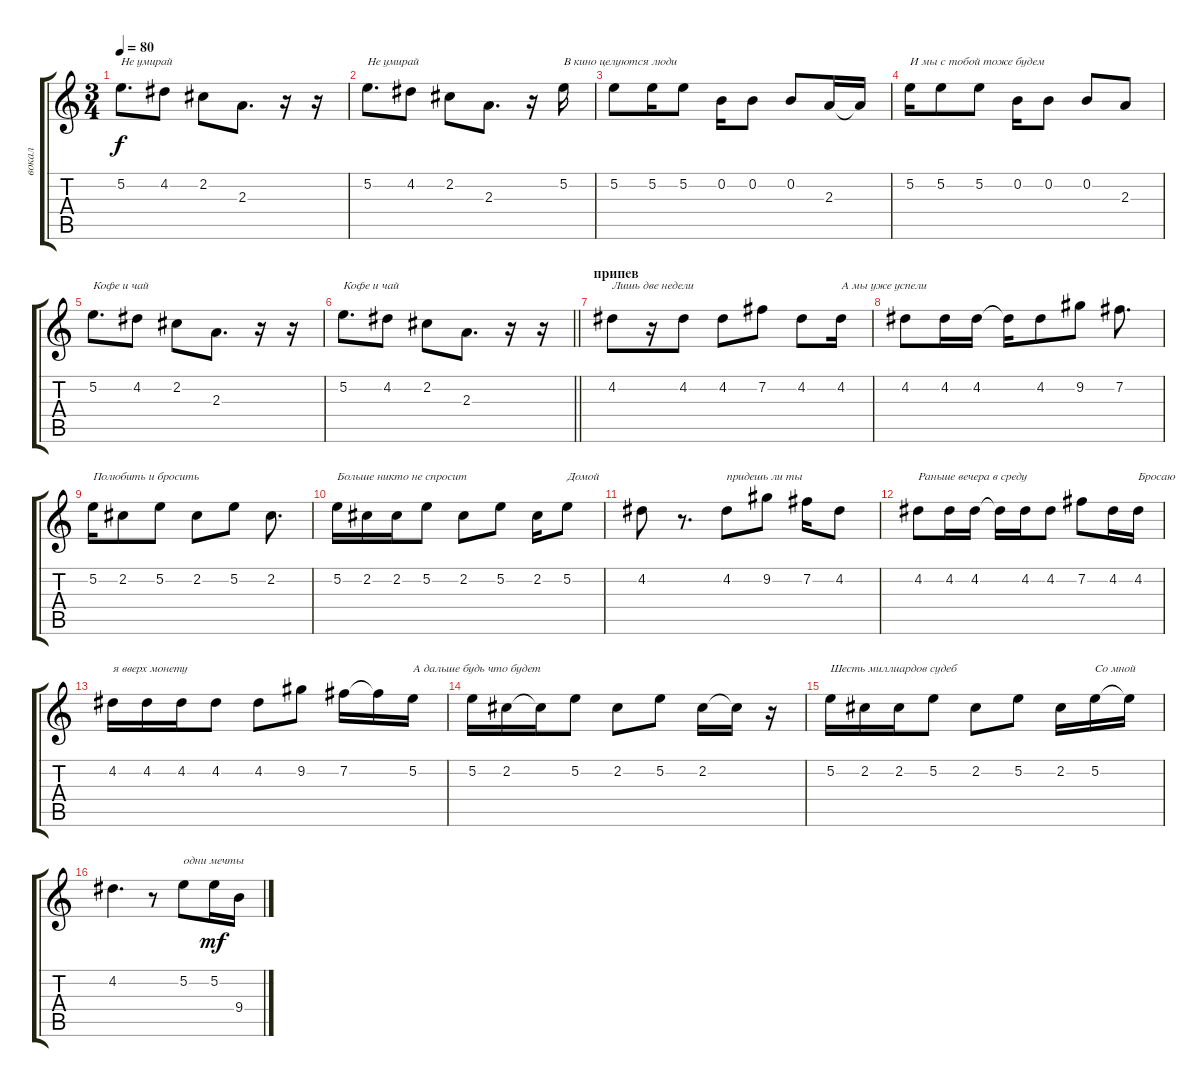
\track ("вокал" "вокал") {instrument distortionguitar}
\staff {score tabs}
\tuning (E4 B3 G3 D3 A2 E2) {hide}
\ts (3 4)
\tempo 80
\clef g2
\ks c
5.2.8{d txt "Не умирай" dy f} 4.2.8 2.2.8 2.3.8{d} r.16 r.16 |
5.2.8{d txt "Не умирай"} 4.2.8 2.2.8 2.3.8{d} r.16 5.2.16{txt "В кино целуются люди"} |
5.2.8 5.2.16 5.2.8 0.2.16 0.2.8 0.2.8 2.3.16 2.3{t}.16 |
5.2.16{txt "И мы с тобой тоже будем"} 5.2.8 5.2.8 0.2.16 0.2.8 0.2.8 2.3.8 |
5.2.8{d txt "Кофе и чай"} 4.2.8 2.2.8 2.3.8{d} r.16 r.16 |
\barLineRight lightlight
5.2.8{d txt "Кофе и чай"} 4.2.8 2.2.8 2.3.8{d} r.16 r.16 |
\section ("" "припев")
4.2.8{txt "Лишь две недели"} r.16 4.2.8 4.2.8 7.2.8 4.2.8 4.2.16{txt "А мы уже успели"} |
4.2.8 4.2.16 4.2.16 4.2{t}.16 4.2.8 9.2.8 7.2.8{d} |
5.2.16{txt "Полюбить и бросить"} 2.2.8 5.2.8 2.2.8 5.2.8 2.2.8{d} |
5.2.16{txt "Больше никто не спросит"} 2.2.16 2.2.16 5.2.8 2.2.8 5.2.8 2.2.16 5.2.8{txt "Домой"} |
4.2.8 r.8{d} 4.2.8{txt "придешь ли ты"} 9.2.8 7.2.16 4.2.8 |
4.2.8{txt "Раньше вечера в среду"} 4.2.16 4.2.16 4.2{t}.16 4.2.16 4.2.8 7.2.8 4.2.16 4.2.16{txt "Бросаю"} |
4.2.16{txt "я вверх монету"} 4.2.16 4.2.16 4.2.8 4.2.8 9.2.8 7.2.16 7.2{t}.16 5.2.16{txt "А дальше будь что будет"} |
5.2.16 2.2.16 2.2{t}.16 5.2.8 2.2.8 5.2.8 2.2.16 2.2{t}.16 r.16 |
5.2.16{txt "Шесть миллиардов судеб"} 2.2.16 2.2.16 5.2.8 2.2.8 5.2.8 2.2.16 5.2.16{txt "Со мной"} 5.2{t}.16 |
4.2.4{d} r.8 5.2.8{txt "одни мечты"} 5.2.16{dy mf} 9.4.16
